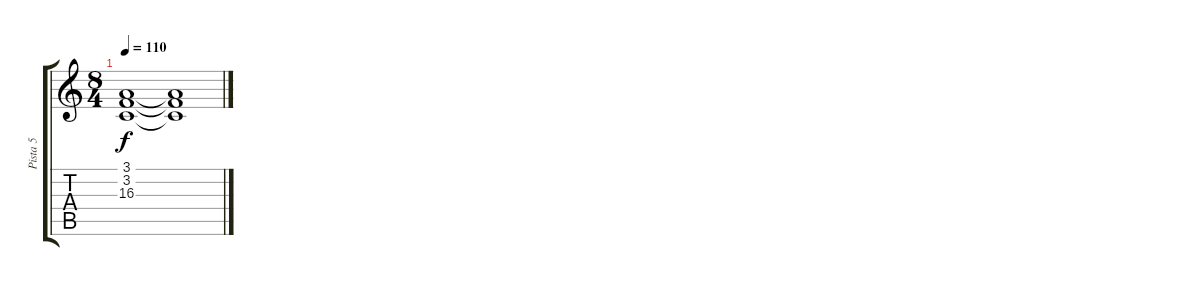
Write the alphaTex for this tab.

\track ("Pista 5" "Pista 5") {instrument pad2warm}
\staff {score tabs}
\tuning (D4 A3 F3 C3 G2 D2) {hide}
\ts (8 4)
\tempo 110
\clef g2
\ks c
(3.1 3.2 16.3).1{dy f} (3.1{t} 3.2{t} 16.3{t}).1
